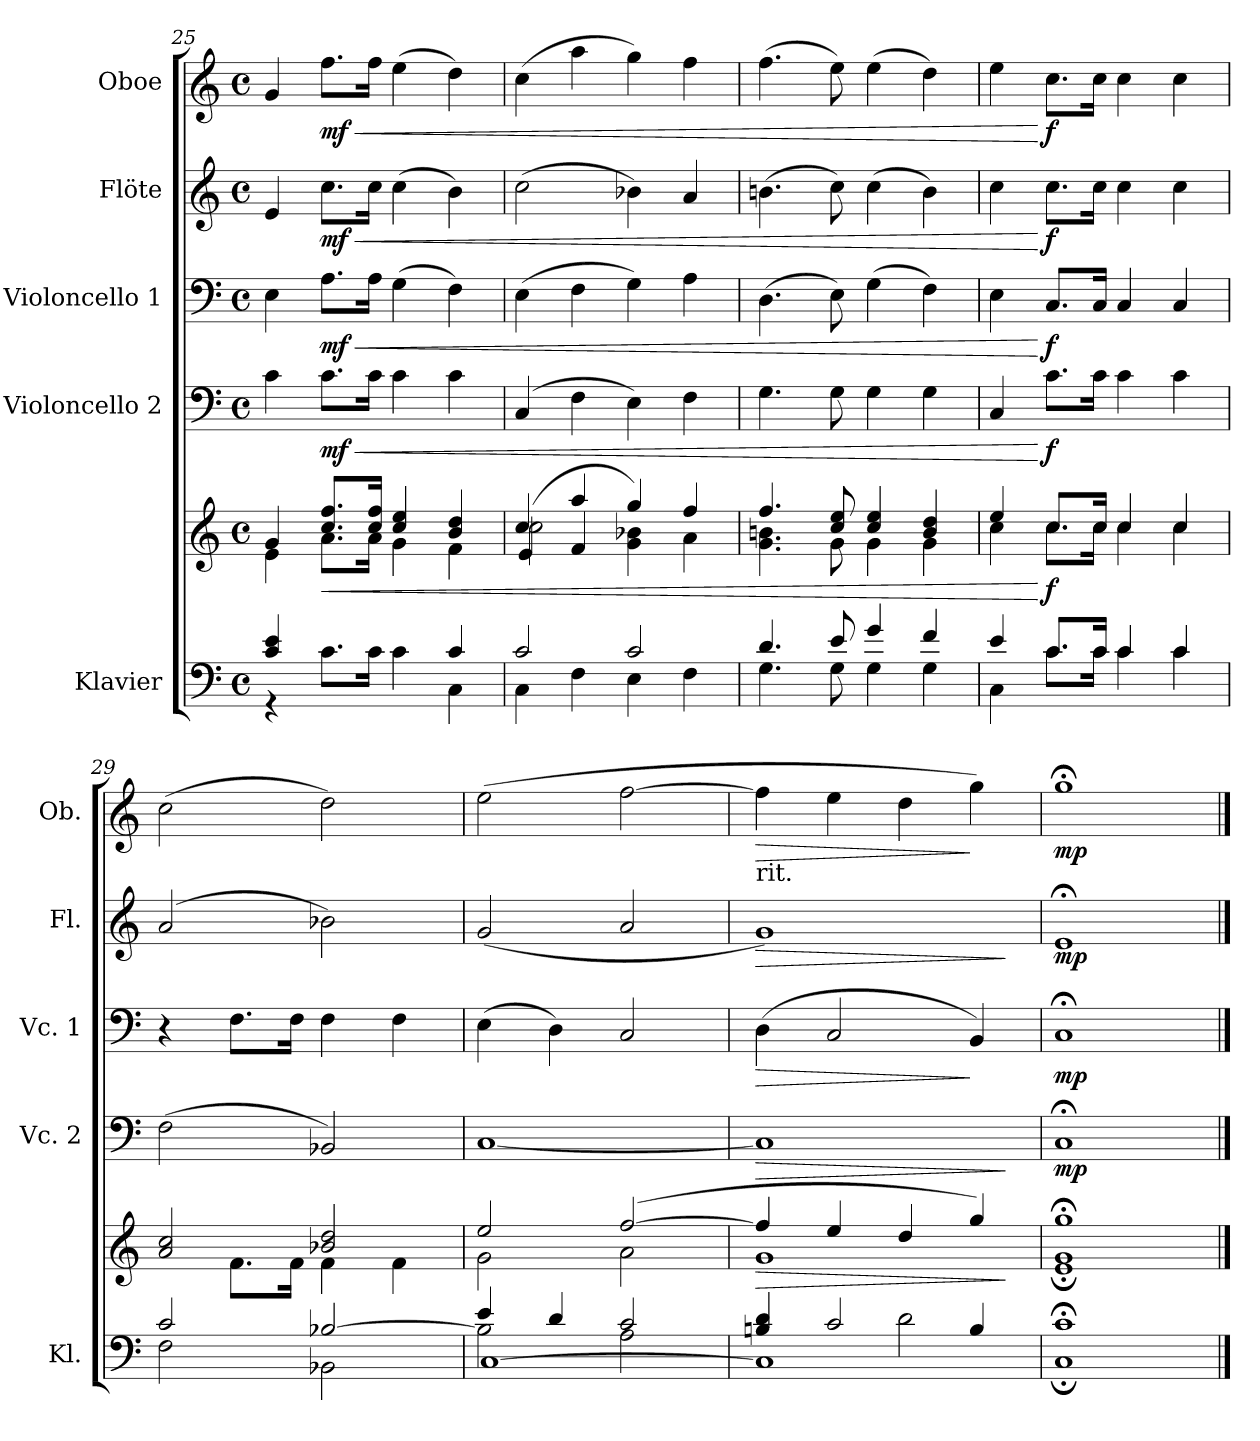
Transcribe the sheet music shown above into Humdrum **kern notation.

**kern	**kern	**dynam	**kern	**dynam	**kern	**dynam	**kern	**dynam	**kern	**dynam
*part5	*part5	*part5	*part4	*part4	*part3	*part3	*part2	*part2	*part1	*part1
*staff6	*staff5	*staff5/6	*staff4	*staff4	*staff3	*staff3	*staff2	*staff2	*staff1	*staff1
*I"Klavier	*	*	*I"Violoncello 2	*	*I"Violoncello 1	*	*I"Flöte	*	*I"Oboe	*
*I'Kl.	*	*	*I'Vc. 2	*	*I'Vc. 1	*	*I'Fl.	*	*I'Ob.	*
*clefF4	*clefG2	*	*clefF4	*	*clefF4	*	*clefG2	*	*clefG2	*
*k[]	*k[]	*	*k[]	*	*k[]	*	*k[]	*	*k[]	*
*M4/4	*M4/4	*	*M4/4	*	*M4/4	*	*M4/4	*	*M4/4	*
*met(c)	*met(c)	*	*met(c)	*	*met(c)	*	*met(c)	*	*met(c)	*
=25	=25	=25	=25	=25	=25	=25	=25	=25	=25	=25
*^	*^	*	*	*	*	*	*	*	*	*
4c/ 4e/	4r	4g/	4e\	.	4c\	.	4E\	.	4e/	.	4g/	.
!	!	!	!	!LO:HP:b	!	!LO:HP:b	!	!LO:HP:b	!	!LO:HP:b	!	!LO:HP:b
!	!	!	!	!LO:DY:n=1:b=2	!	!	!	!	!	!	!	!
!	!	!	!	!LO:DY:n=2:b=2	!	!	!	!	!	!	!	!
!	!	!	!	!LO:DY:n=3:b	!	!	!	!	!	!	!	!
!	!	!	!	!LO:DY:n=4:b	!	!	!	!	!	!	!	!
!	!	!	!	!LO:DY:n=5:b	!	!LO:DY:n=1:b	!	!LO:DY:n=1:b	!	!LO:DY:n=1:b	!	!LO:DY:n=1:b
4ryy	8.c\L	8.cc/ 8.ff/L	8.a\L	< mf mf mf mf mf	8.c\L	< mf	8.A\L	< mf	8.cc\L	< mf	8.ff\L	< mf
.	16c\Jk	16cc/ 16ff/Jk	16a\Jk	.	16c\Jk	.	16A\Jk	.	16cc\Jk	.	16ff\Jk	.
4ryy	4c\	4cc/ 4ee/	4g\	.	4c\	.	(>4G\	.	(>4cc\	.	(>4ee\	.
4c/	4C\	4b/ 4dd/	4f\	.	4c\	.	4F\)	.	4b\)	.	4dd\)	.
=26	=26	=26	=26	=26	=26	=26	=26	=26	=26	=26	=26	=26
*	*	*	*^	*	*	*	*	*	*	*	*	*
2c/	4C\	(>4cc/	2cc\	4e/	.	(>4C/	.	(>4E\	.	(>2cc\	.	(>4cc\	.
.	4F\	4aa/	.	4f/	.	4F\	.	4F\	.	.	.	4aa\	.
2c/	4E\	4gg/)	4g\ 4b-X\	4ryy	.	4E\)	.	4G\)	.	4b-X\)	.	4gg\)	.
.	4F\	4ff/	4a\	4ryy	.	4F\	.	4A\	.	4a/	.	4ff\	.
*	*	*	*v	*v	*	*	*	*	*	*	*	*	*
=27	=27	=27	=27	=27	=27	=27	=27	=27	=27	=27	=27	=27
4.d/	4.G\	4.ff/	4.g\ 4.bn\	.	4.G\	.	(>4.D\	.	(>4.bn\	.	(>4.ff\	.
8e/	8G\	8cc/ 8ee/	8g\	.	8G\	.	8E\)	.	8cc\)	.	8ee\)	.
4g/	4G\	4cc/ 4ee/	4g\	.	4G\	.	(>4G\	.	(>4cc\	.	(>4ee\	.
4f/	4G\	4b/ 4dd/	4g\	.	4G\	.	4F\)	.	4b\)	.	4dd\)	.
!!LO:PB:g=z
=28	=28	=28	=28	=28	=28	=28	=28	=28	=28	=28	=28	=28
4e/	4C\	4ee/	4cc\	.	4C/	.	4E\	.	4cc\	.	4ee\	.
!	!	!	!	!LO:DY:n=1:b	!	!LO:DY:n=1:b	!	!LO:DY:n=1:b	!	!LO:DY:n=1:b	!	!LO:DY:n=1:b
8.c/L	8.c\L	8.cc/L	8.cc\L	[ f	8.c\L	[ f	8.C/L	[ f	8.cc\L	[ f	8.cc\L	[ f
16c/Jk	16c\Jk	16cc/Jk	16cc\Jk	.	16c\Jk	.	16C/Jk	.	16cc\Jk	.	16cc\Jk	.
4c/	4c\	4cc/	4cc\	.	4c\	.	4C/	.	4cc\	.	4cc\	.
4c/	4c\	4cc/	4cc\	.	4c\	.	4C/	.	4cc\	.	4cc\	.
=29	=29	=29	=29	=29	=29	=29	=29	=29	=29	=29	=29	=29
2c/	2F\	2a/ 2cc/	4ryy	.	(>2F\	.	4r	.	(>2a/	.	(>2cc\	.
.	.	.	8.f\L	.	.	.	8.F\L	.	.	.	.	.
.	.	.	16f\Jk	.	.	.	16F\Jk	.	.	.	.	.
[2B-X/	2BB-X\	2b-X/ 2dd/	4f\	.	2BB-X/)	.	4F\	.	2b-X\)	.	2dd\)	.
.	.	.	4f\	.	.	.	4F\	.	.	.	.	.
=30	=30	=30	=30	=30	=30	=30	=30	=30	=30	=30	=30	=30
*	*^	*	*	*	*	*	*	*	*	*	*	*
4e/	2B-\]	[1C	2ee/	2g\	.	[1C	.	(>4E\	.	(<2g/	.	(>2ee\	.
4d/	.	.	.	.	.	.	.	4D\)	.	.	.	.	.
2c/	2A\	.	(>[2ff/	2a\	.	.	.	2C/	.	2a/	.	[2ff\	.
=31	=31	=31	=31	=31	=31	=31	=31	=31	=31	=31	=31	=31	=31
*	*	*	*	*	*	*	*	*	*	*	*	*MM90	*
!	!	!	!	!	!	!	!	!	!	!	!	!LO:TX:b:t=rit.	!
!	!	!	!	!	!LO:HP:b	!	!LO:HP:b	!	!LO:HP:b	!	!LO:HP:b	!	!LO:HP:b
4Bn/ 4d/	2ryy	1C]	4ff/]	1g	>	1C]	>	(>4D\	>	1g)	>	4ff\]	>
2c/	.	.	4ee/	.	.	.	.	2C/	.	.	.	4ee\	.
*	*	*	*	*	*	*	*	*	*	*	*	*MM80	*
.	2d\	.	4dd/	.	.	.	.	.	.	.	.	4dd\	.
4B/	.	.	4gg/)	.	.	.	.	4BB/)	]	.	.	4gg\)	]
*v	*v	*v	*	*	*	*	*	*	*	*	*	*	*
*	*v	*v	*	*	*	*	*	*	*	*	*
.	.	]	.	]	.	.	.	]	.	.
=32	=32	=32	=32	=32	=32	=32	=32	=32	=32	=32
*^	*^	*	*	*	*	*	*	*	*	*
!	!	!	!	!LO:DY:b=2	!	!	!	!	!	!	!	!
!	!	!	!	!LO:DY:n=1:b=2	!	!	!	!	!	!	!	!
!	!	!	!	!LO:DY:n=2:b	!	!	!	!	!	!	!	!
!	!	!	!	!LO:DY:n=3:b	!	!	!	!	!	!	!	!
!	!	!	!	!LO:DY:n=4:b	!	!LO:DY:b	!	!LO:DY:b	!	!LO:DY:b	!	!LO:DY:b
1c;<	1C;	1gg;<	1e; 1g;	mp mp mp mp mp	1C;<	mp	1C;<	mp	1e;<	mp	1gg;<	mp
*v	*v	*	*	*	*	*	*	*	*	*	*	*
*	*v	*v	*	*	*	*	*	*	*	*	*
==	==	==	==	==	==	==	==	==	==	==
*-	*-	*-	*-	*-	*-	*-	*-	*-	*-	*-
